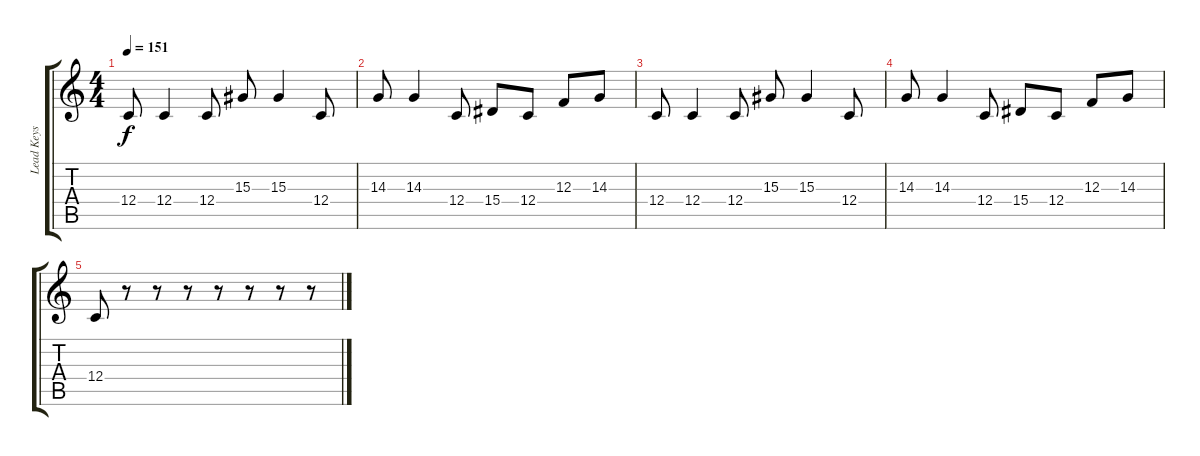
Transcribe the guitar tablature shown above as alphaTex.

\track ("Lead Keys" "Lead Keys") {instrument lead5charang}
\staff {score tabs}
\tuning (D4 A3 F3 C3 G2 C2) {hide}
\ts (4 4)
\tempo 151
\clef g2
\ks c
12.4.8{dy f} 12.4.4 12.4.8 15.3.8 15.3.4 12.4.8 |
14.3.8 14.3.4 12.4.8 15.4.8 12.4.8 12.3.8 14.3.8 |
12.4.8 12.4.4 12.4.8 15.3.8 15.3.4 12.4.8 |
14.3.8 14.3.4 12.4.8 15.4.8 12.4.8 12.3.8 14.3.8 |
12.4.8 r.8 r.8 r.8 r.8 r.8 r.8 r.8
